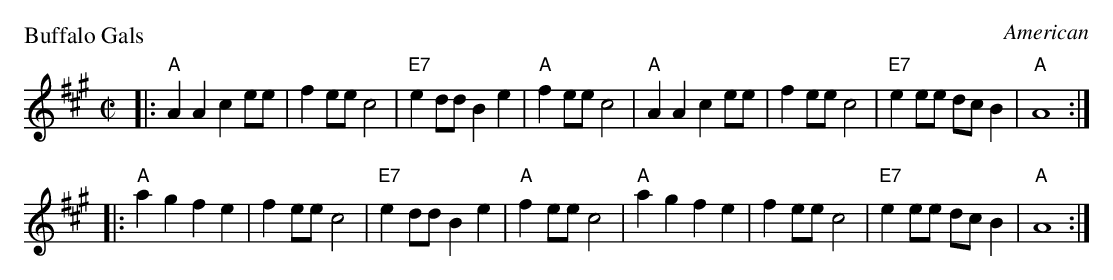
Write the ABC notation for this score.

X:1
P: Buffalo Gals
O: American
M: C|
L: 1/8
K: A
|: "A"A2A2 c2ee | f2ee c4 | "E7"e2dd B2e2 | "A" f2ee c4 \
|  "A"A2A2 c2ee | f2ee c4 | "E7"e2ee dcB2 | "A"A8 :|
|: "A"a2g2 f2e2 | f2ee c4 | "E7"e2dd B2e2 | "A" f2ee c4 \
|  "A"a2g2 f2e2 | f2ee c4 | "E7"e2ee dcB2 | "A"A8 :|
